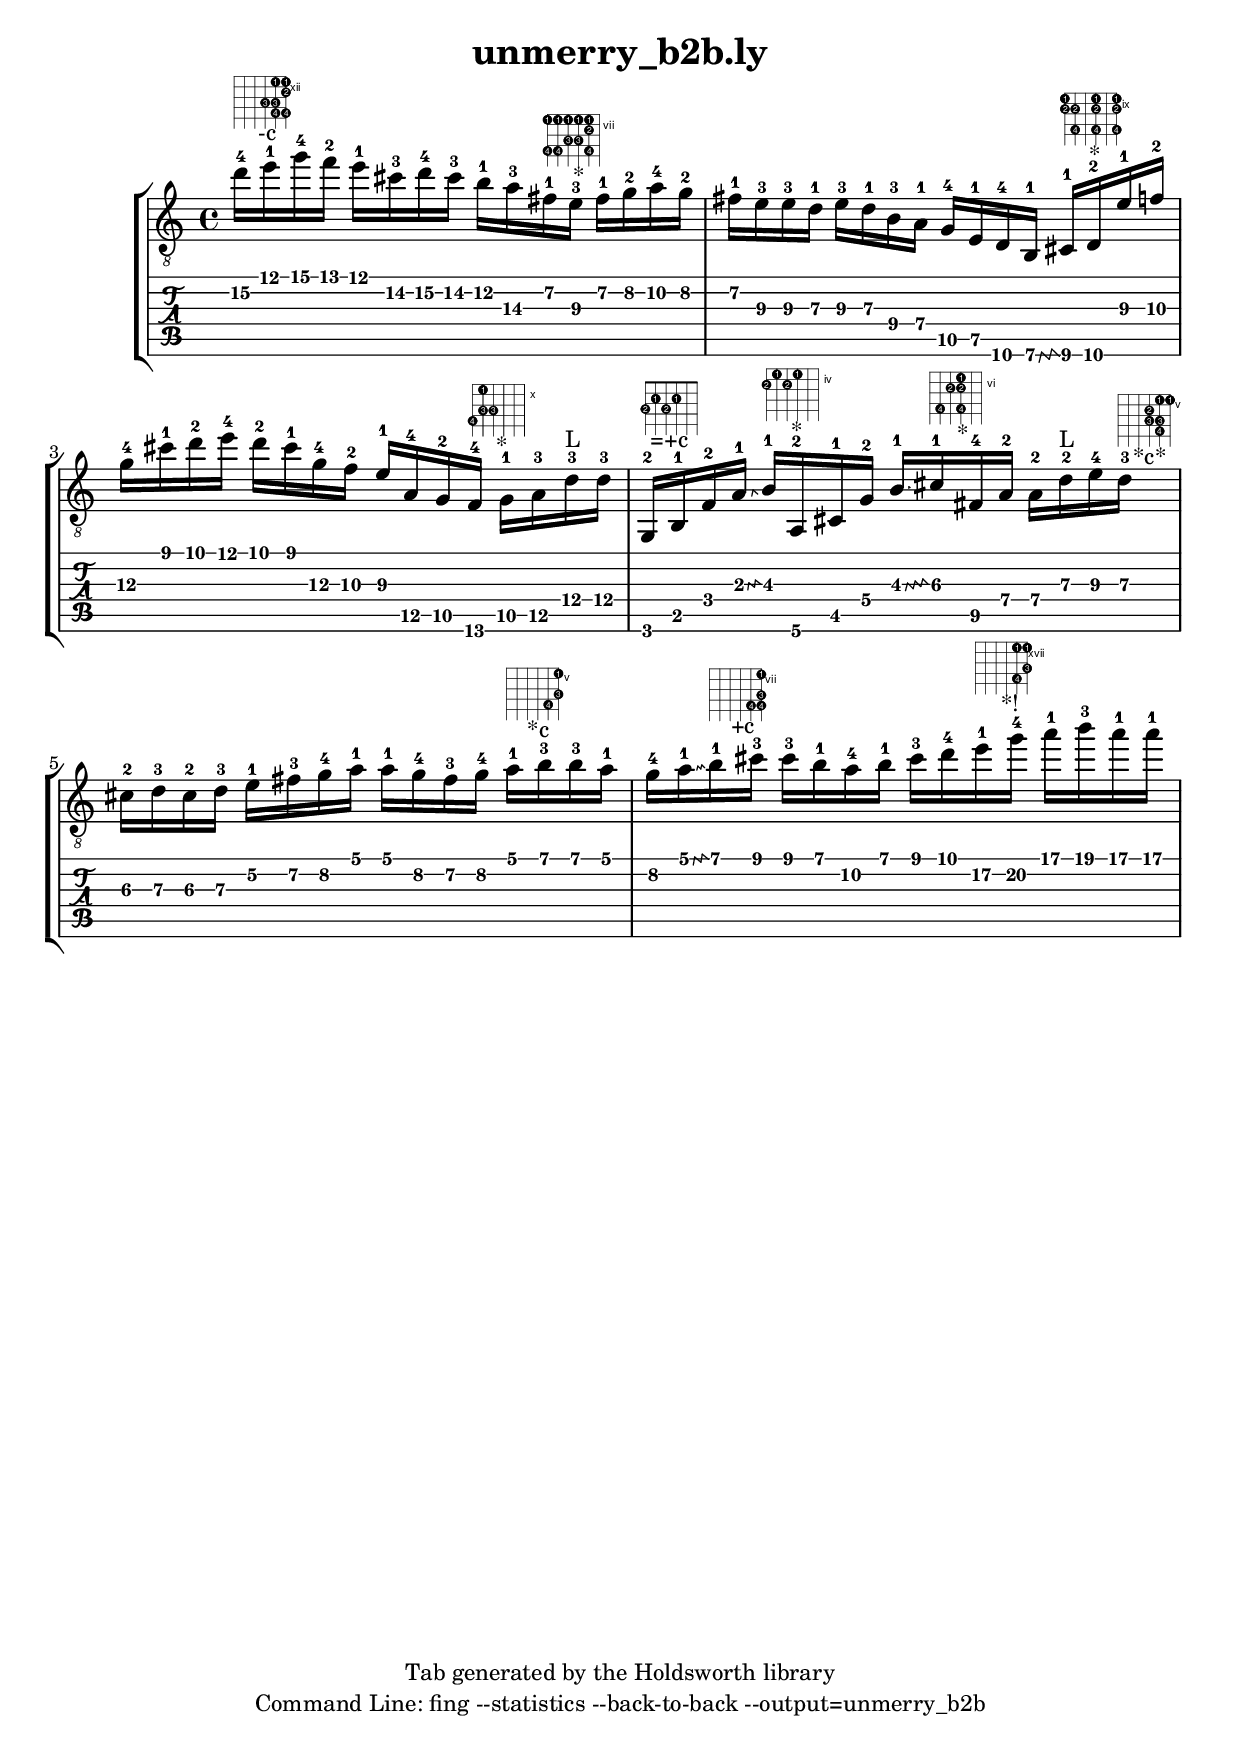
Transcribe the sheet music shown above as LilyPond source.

\include "english.ly"
\header{
  title = "unmerry_b2b.ly"
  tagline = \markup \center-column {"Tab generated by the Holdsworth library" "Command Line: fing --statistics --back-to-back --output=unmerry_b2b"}
}
frag = {
\override Glissando #'gap = #0.01
\override Glissando #'style = #'zigzag
d''16-4^\markup { \center-column {  \fret-diagram #"s:1;f:1;2-15-4;1-12-1;1-15-4;1-13-2;2-14-3;2-12-1;3-14-3;""-c" } }
e''-1
g''-4
f''-2
e''-1
csharp''-3
d''-4
csharp''-3
b'-1
a'-3
fsharp'-1^\markup { \center-column {  \fret-diagram #"s:1;f:1;2-7-1;3-9-3;2-8-2;2-10-4;3-7-1;4-9-3;4-7-1;5-10-4;5-7-1;6-10-4;6-7-1;""*" } }
e'-3
fsharp'-1
g'-2
a'-4
g'-2
fsharp'-1
e'-3
e'-3
d'-1
e'-3
d'-1
b-3
a-1
g-4
e-1
d-4
b,-1\glissando 
csharp-1^\markup { \center-column {  \fret-diagram #"s:1;f:1;6-9-1;6-10-2;3-9-1;3-10-2;3-12-4;1-9-1;1-10-2;1-12-4;5-12-4;5-10-2;""*" } }
d-2
e'-1
f'-2
g'-4
csharp''-1
d''-2
e''-4
d''-2
csharp''-1
g'-4
f'-2
e'-1
a-4
g-2
f-4^\markup { \center-column {  \fret-diagram #"s:1;f:1;6-13-4;5-10-1;5-12-3;4-12-3;""*" } }
g-1
a-3
d'-3^\markup { \center-column {  "L" } }
d'-3
g,-2^\markup { \center-column {  \fret-diagram #"s:1;f:1;6-3-2;5-2-1;4-3-2;3-2-1;""=+c" } }
b,-1
f-2
a-1\glissando 
b-1^\markup { \center-column {  \fret-diagram #"s:1;f:1;3-4-1;6-5-2;5-4-1;4-5-2;""*" } }
a,-2
csharp-1
g-2
b-1\glissando 
csharp'-1^\markup { \center-column {  \fret-diagram #"s:1;f:1;3-6-1;5-9-4;4-7-2;3-7-2;3-9-4;""*" } }
fsharp-4
a-2
a-2
d'-2^\markup { \center-column {  "L" } }
e'-4
d'-3^\markup { \center-column {  \fret-diagram #"s:1;f:1;3-7-3;3-6-2;2-5-1;2-7-3;2-8-4;1-5-1;""*c*" } }
csharp'-2
d'-3
csharp'-2
d'-3
e'-1
fsharp'-3
g'-4
a'-1
a'-1
g'-4
fsharp'-3
g'-4
a'-1^\markup { \center-column {  \fret-diagram #"s:1;f:1;1-5-1;1-7-3;2-8-4;""*c" } }
b'-3
b'-3
a'-1
g'-4
a'-1\glissando 
b'-1^\markup { \center-column {  \fret-diagram #"s:1;f:1;1-7-1;1-9-3;2-10-4;1-10-4;""+c" } }
csharp''-3
csharp''-3
b'-1
a'-4
b'-1
csharp''-3
d''-4
e''-1^\markup { \center-column {  \fret-diagram #"s:1;f:1;2-17-1;2-20-4;1-17-1;1-19-3;""*!" } }
g''-4
a''-1
b''-3
a''-1
a''-1
}
fragt = {
\override Glissando #'gap = #0.01
\override Glissando #'style = #'zigzag
d''16\2
e''\1
g''\1
f''\1
e''\1
csharp''\2
d''\2
csharp''\2
b'\2
a'\3
fsharp'\2
e'\3
fsharp'\2
g'\2
a'\2
g'\2
fsharp'\2
e'\3
e'\3
d'\3
e'\3
d'\3
b\4
a\4
g\5
e\5
d\6
b,\6\glissando 
csharp\6
d\6
e'\3
f'\3
g'\3
csharp''\1
d''\1
e''\1
d''\1
csharp''\1
g'\3
f'\3
e'\3
a\5
g\5
f\6
g\5
a\5
d'\4
d'\4
g,\6
b,\5
f\4
a\3\glissando 
b\3
a,\6
csharp\5
g\4
b\3\glissando 
csharp'\3
fsharp\5
a\4
a\4
d'\3
e'\3
d'\3
csharp'\3
d'\3
csharp'\3
d'\3
e'\2
fsharp'\2
g'\2
a'\1
a'\1
g'\2
fsharp'\2
g'\2
a'\1
b'\1
b'\1
a'\1
g'\2
a'\1\glissando 
b'\1
csharp''\1
csharp''\1
b'\1
a'\2
b'\1
csharp''\1
d''\1
e''\2
g''\2
a''\1
b''\1
a''\1
a''\1
}
\new StaffGroup << \new Staff { \clef "G_8" \key c \major  \frag } \new TabStaff { \fragt } >> 
